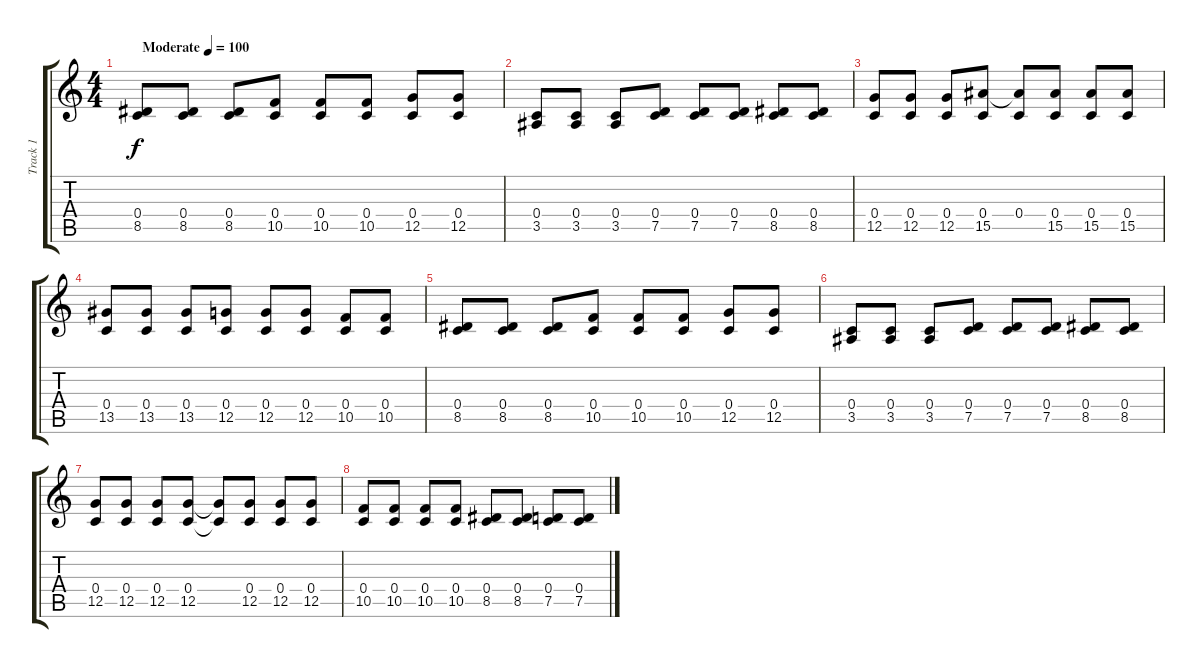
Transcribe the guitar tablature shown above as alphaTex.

\track ("Track 1" "Track 1") {instrument electricguitarclean}
\staff {score tabs}
\tuning (D4 A3 F3 C3 G2 C2) {hide}
\ts (4 4)
\tempo (100 "Moderate")
\clef g2
\ks c
(0.4 8.5).8{dy f instrument electricguitarclean} (0.4 8.5).8 (0.4 8.5).8 (0.4 10.5).8 (0.4 10.5).8 (0.4 10.5).8 (0.4 12.5).8 (0.4 12.5).8 |
(0.4 3.5).8 (0.4 3.5).8 (0.4 3.5).8 (0.4 7.5).8 (0.4 7.5).8 (0.4 7.5).8 (0.4 8.5).8 (0.4 8.5).8 |
(0.4 12.5).8 (0.4 12.5).8 (0.4 12.5).8 (0.4 15.5).8 (0.4 15.5{t}).8 (0.4 15.5).8 (0.4 15.5).8 (0.4 15.5).8 |
(0.4 13.5).8 (0.4 13.5).8 (0.4 13.5).8 (0.4 12.5).8 (0.4 12.5).8 (0.4 12.5).8 (0.4 10.5).8 (0.4 10.5).8 |
(0.4 8.5).8 (0.4 8.5).8 (0.4 8.5).8 (0.4 10.5).8 (0.4 10.5).8 (0.4 10.5).8 (0.4 12.5).8 (0.4 12.5).8 |
(0.4 3.5).8 (0.4 3.5).8 (0.4 3.5).8 (0.4 7.5).8 (0.4 7.5).8 (0.4 7.5).8 (0.4 8.5).8 (0.4 8.5).8 |
(0.4 12.5).8 (0.4 12.5).8 (0.4 12.5).8 (0.4 12.5).8 (0.4{t} 12.5{t}).8 (0.4 12.5).8 (0.4 12.5).8 (0.4 12.5).8 |
(0.4 10.5).8 (0.4 10.5).8 (0.4 10.5).8 (0.4 10.5).8 (0.4 8.5).8 (0.4 8.5).8 (0.4 7.5).8 (0.4 7.5).8
